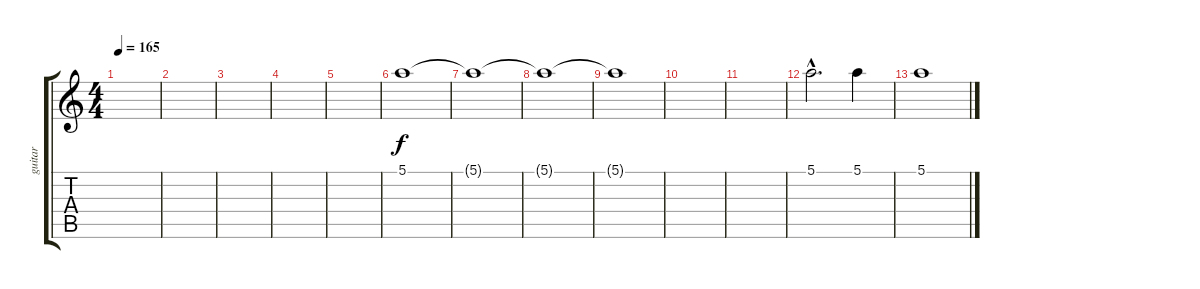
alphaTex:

\track ("guitar" "guitar") {instrument overdrivenguitar}
\staff {score tabs}
\tuning (E4 B3 G3 D3 A2 E2) {hide}
\ts (4 4)
\tempo 165
\clef g2
\ks c
|
|
|
|
|
5.1.1 |
5.1{t}.1{volume 3} |
5.1{t}.1 |
5.1{t}.1 |
|
|
5.1{hac}.2{d} 5.1.4 |
5.1.1
